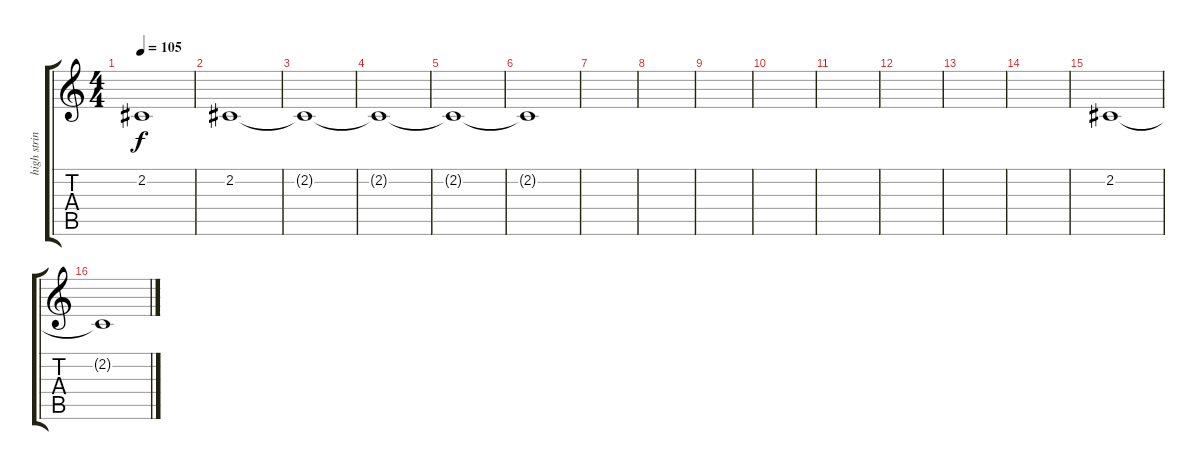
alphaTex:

\track ("high strings" "high strin") {instrument stringensemble1}
\staff {score tabs}
\tuning (E4 B3 G3 D3 A2 E2) {hide}
\ts (4 4)
\tempo 105
\clef g2
\ks c
2.2{t}.1{dy f} |
2.2.1 |
2.2{t}.1 |
2.2{t}.1 |
2.2{t}.1 |
2.2{t}.1 |
|
|
|
|
|
|
|
|
2.2.1 |
2.2{t}.1
